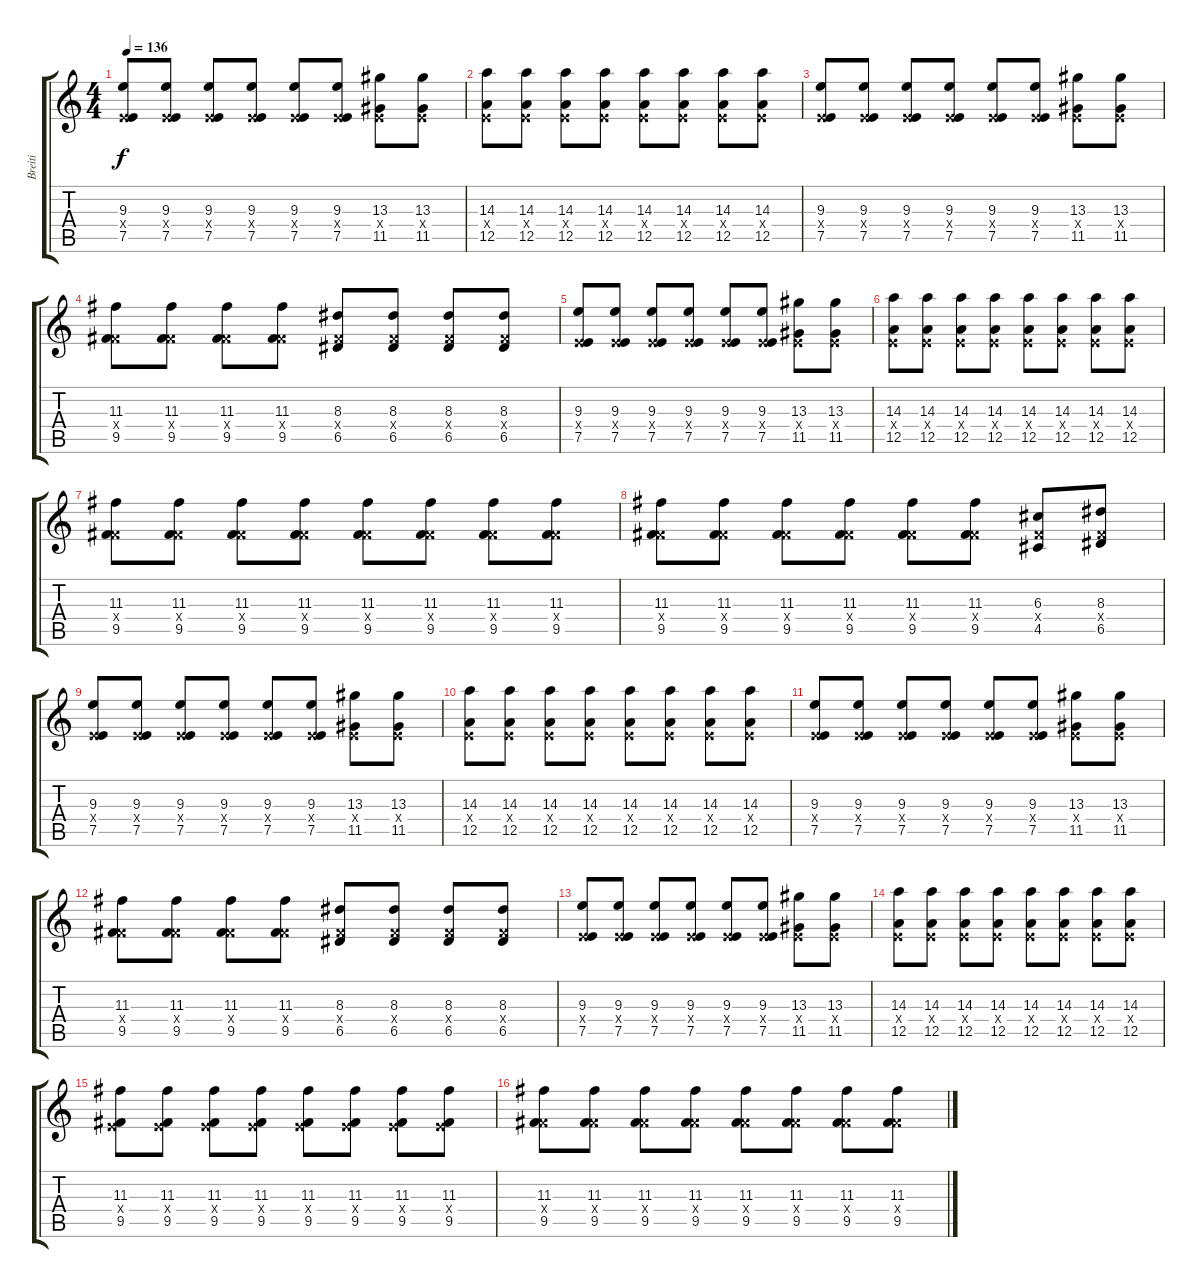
\track ("Breiti" "Breiti") {instrument distortionguitar}
\staff {score tabs}
\tuning (E4 B3 G3 D3 A2 E2) {hide}
\ts (4 4)
\tempo 136
\clef g2
\ks c
(9.3 2.4{x} 7.5).8{dy f volume 7} (9.3 2.4{x} 7.5).8 (9.3 2.4{x} 7.5).8 (9.3 2.4{x} 7.5).8 (9.3 2.4{x} 7.5).8 (9.3 2.4{x} 7.5).8 (13.3 2.4{x} 11.5).8 (13.3 2.4{x} 11.5).8 |
(14.3 2.4{x} 12.5).8 (14.3 2.4{x} 12.5).8 (14.3 2.4{x} 12.5).8 (14.3 2.4{x} 12.5).8 (14.3 2.4{x} 12.5).8 (14.3 2.4{x} 12.5).8 (14.3 2.4{x} 12.5).8 (14.3 2.4{x} 12.5).8 |
(9.3 2.4{x} 7.5).8 (9.3 2.4{x} 7.5).8 (9.3 2.4{x} 7.5).8 (9.3 2.4{x} 7.5).8 (9.3 2.4{x} 7.5).8 (9.3 2.4{x} 7.5).8 (13.3 2.4{x} 11.5).8 (13.3 2.4{x} 11.5).8 |
(11.3 4.4{x} 9.5).8 (11.3 4.4{x} 9.5).8 (11.3 4.4{x} 9.5).8 (11.3 4.4{x} 9.5).8 (8.3 4.4{x} 6.5).8 (8.3 4.4{x} 6.5).8 (8.3 4.4{x} 6.5).8 (8.3 4.4{x} 6.5).8 |
(9.3 2.4{x} 7.5).8{volume 5} (9.3 2.4{x} 7.5).8 (9.3 2.4{x} 7.5).8 (9.3 2.4{x} 7.5).8 (9.3 2.4{x} 7.5).8 (9.3 2.4{x} 7.5).8 (13.3 2.4{x} 11.5).8 (13.3 2.4{x} 11.5).8 |
(14.3 2.4{x} 12.5).8 (14.3 2.4{x} 12.5).8 (14.3 2.4{x} 12.5).8 (14.3 2.4{x} 12.5).8 (14.3 2.4{x} 12.5).8 (14.3 2.4{x} 12.5).8 (14.3 2.4{x} 12.5).8 (14.3 2.4{x} 12.5).8 |
(11.3 4.4{x} 9.5).8 (11.3 4.4{x} 9.5).8 (11.3 4.4{x} 9.5).8 (11.3 4.4{x} 9.5).8 (11.3 4.4{x} 9.5).8 (11.3 4.4{x} 9.5).8 (11.3 4.4{x} 9.5).8 (11.3 4.4{x} 9.5).8 |
(11.3 4.4{x} 9.5).8 (11.3 4.4{x} 9.5).8 (11.3 4.4{x} 9.5).8 (11.3 4.4{x} 9.5).8 (11.3 4.4{x} 9.5).8 (11.3 4.4{x} 9.5).8 (6.3 4.4{x} 4.5).8 (8.3 4.4{x} 6.5).8 |
(9.3 2.4{x} 7.5).8{volume 4} (9.3 2.4{x} 7.5).8 (9.3 2.4{x} 7.5).8 (9.3 2.4{x} 7.5).8 (9.3 2.4{x} 7.5).8 (9.3 2.4{x} 7.5).8 (13.3 2.4{x} 11.5).8 (13.3 2.4{x} 11.5).8 |
(14.3 2.4{x} 12.5).8 (14.3 2.4{x} 12.5).8 (14.3 2.4{x} 12.5).8 (14.3 2.4{x} 12.5).8 (14.3 2.4{x} 12.5).8 (14.3 2.4{x} 12.5).8 (14.3 2.4{x} 12.5).8 (14.3 2.4{x} 12.5).8 |
(9.3 2.4{x} 7.5).8{volume 3} (9.3 2.4{x} 7.5).8 (9.3 2.4{x} 7.5).8 (9.3 2.4{x} 7.5).8 (9.3 2.4{x} 7.5).8 (9.3 2.4{x} 7.5).8 (13.3 2.4{x} 11.5).8 (13.3 2.4{x} 11.5).8 |
(11.3 4.4{x} 9.5).8 (11.3 4.4{x} 9.5).8 (11.3 4.4{x} 9.5).8 (11.3 4.4{x} 9.5).8 (8.3 4.4{x} 6.5).8 (8.3 4.4{x} 6.5).8 (8.3 4.4{x} 6.5).8 (8.3 4.4{x} 6.5).8 |
(9.3 2.4{x} 7.5).8{volume 0} (9.3 2.4{x} 7.5).8 (9.3 2.4{x} 7.5).8 (9.3 2.4{x} 7.5).8 (9.3 2.4{x} 7.5).8 (9.3 2.4{x} 7.5).8 (13.3 2.4{x} 11.5).8 (13.3 2.4{x} 11.5).8 |
(14.3 2.4{x} 12.5).8 (14.3 2.4{x} 12.5).8 (14.3 2.4{x} 12.5).8 (14.3 2.4{x} 12.5).8 (14.3 2.4{x} 12.5).8 (14.3 2.4{x} 12.5).8 (14.3 2.4{x} 12.5).8 (14.3 2.4{x} 12.5).8 |
(11.3 2.4{x} 9.5).8 (11.3 2.4{x} 9.5).8 (11.3 2.4{x} 9.5).8 (11.3 2.4{x} 9.5).8 (11.3 2.4{x} 9.5).8 (11.3 2.4{x} 9.5).8 (11.3 2.4{x} 9.5).8 (11.3 2.4{x} 9.5).8 |
(11.3 4.4{x} 9.5).8 (11.3 4.4{x} 9.5).8 (11.3 4.4{x} 9.5).8 (11.3 4.4{x} 9.5).8 (11.3 4.4{x} 9.5).8 (11.3 4.4{x} 9.5).8 (11.3 4.4{x} 9.5).8 (11.3 4.4{x} 9.5).8
